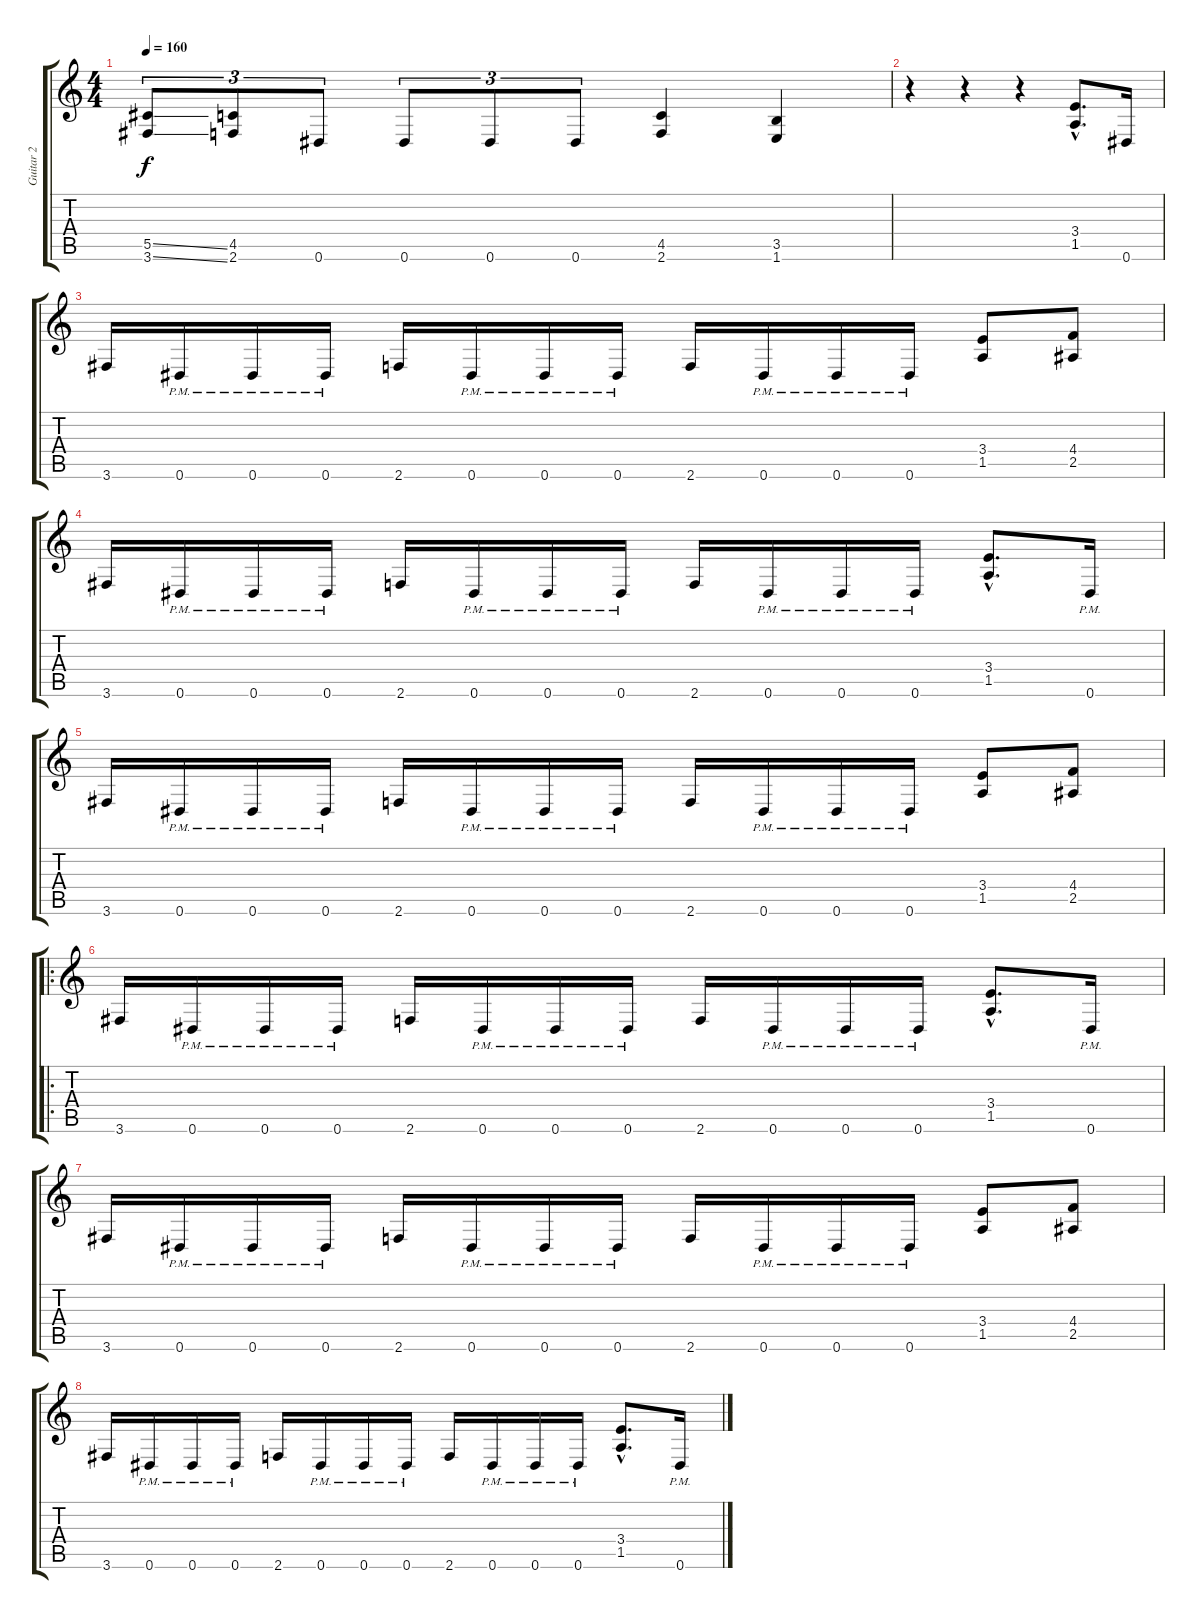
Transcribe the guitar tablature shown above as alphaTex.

\track ("Guitar 2" "Guitar 2") {instrument distortionguitar}
\staff {score tabs}
\tuning (Eb4 Bb3 Gb3 Db3 Ab2 Eb2) {hide}
\ts (4 4)
\tempo 160
\clef g2
\ks c
(5.5{ss} 3.6{ss}).8{tu (3 2) dy f} (4.5 2.6).8{tu (3 2)} 0.6.8{tu (3 2)} 0.6.8{tu (3 2)} 0.6.8{tu (3 2)} 0.6.8{tu (3 2)} (4.5 2.6).4 (3.5 1.6).4 |
r.4 r.4 r.4 (3.4{hac} 1.5{hac}).8{d} 0.6.16 |
3.6.16 0.6{pm}.16 0.6{pm}.16 0.6{pm}.16 2.6.16 0.6{pm}.16 0.6{pm}.16 0.6{pm}.16 2.6.16 0.6{pm}.16 0.6{pm}.16 0.6{pm}.16 (3.4 1.5).8 (4.4 2.5).8 |
3.6.16 0.6{pm}.16 0.6{pm}.16 0.6{pm}.16 2.6.16 0.6{pm}.16 0.6{pm}.16 0.6{pm}.16 2.6.16 0.6{pm}.16 0.6{pm}.16 0.6{pm}.16 (3.4{hac} 1.5{hac}).8{d} 0.6{pm}.16 |
3.6.16 0.6{pm}.16 0.6{pm}.16 0.6{pm}.16 2.6.16 0.6{pm}.16 0.6{pm}.16 0.6{pm}.16 2.6.16 0.6{pm}.16 0.6{pm}.16 0.6{pm}.16 (3.4 1.5).8 (4.4 2.5).8 |
\ro
3.6.16 0.6{pm}.16 0.6{pm}.16 0.6{pm}.16 2.6.16 0.6{pm}.16 0.6{pm}.16 0.6{pm}.16 2.6.16 0.6{pm}.16 0.6{pm}.16 0.6{pm}.16 (3.4{hac} 1.5{hac}).8{d} 0.6{pm}.16 |
3.6.16 0.6{pm}.16 0.6{pm}.16 0.6{pm}.16 2.6.16 0.6{pm}.16 0.6{pm}.16 0.6{pm}.16 2.6.16 0.6{pm}.16 0.6{pm}.16 0.6{pm}.16 (3.4 1.5).8 (4.4 2.5).8 |
3.6.16 0.6{pm}.16 0.6{pm}.16 0.6{pm}.16 2.6.16 0.6{pm}.16 0.6{pm}.16 0.6{pm}.16 2.6.16 0.6{pm}.16 0.6{pm}.16 0.6{pm}.16 (3.4{hac} 1.5{hac}).8{d} 0.6{pm}.16
